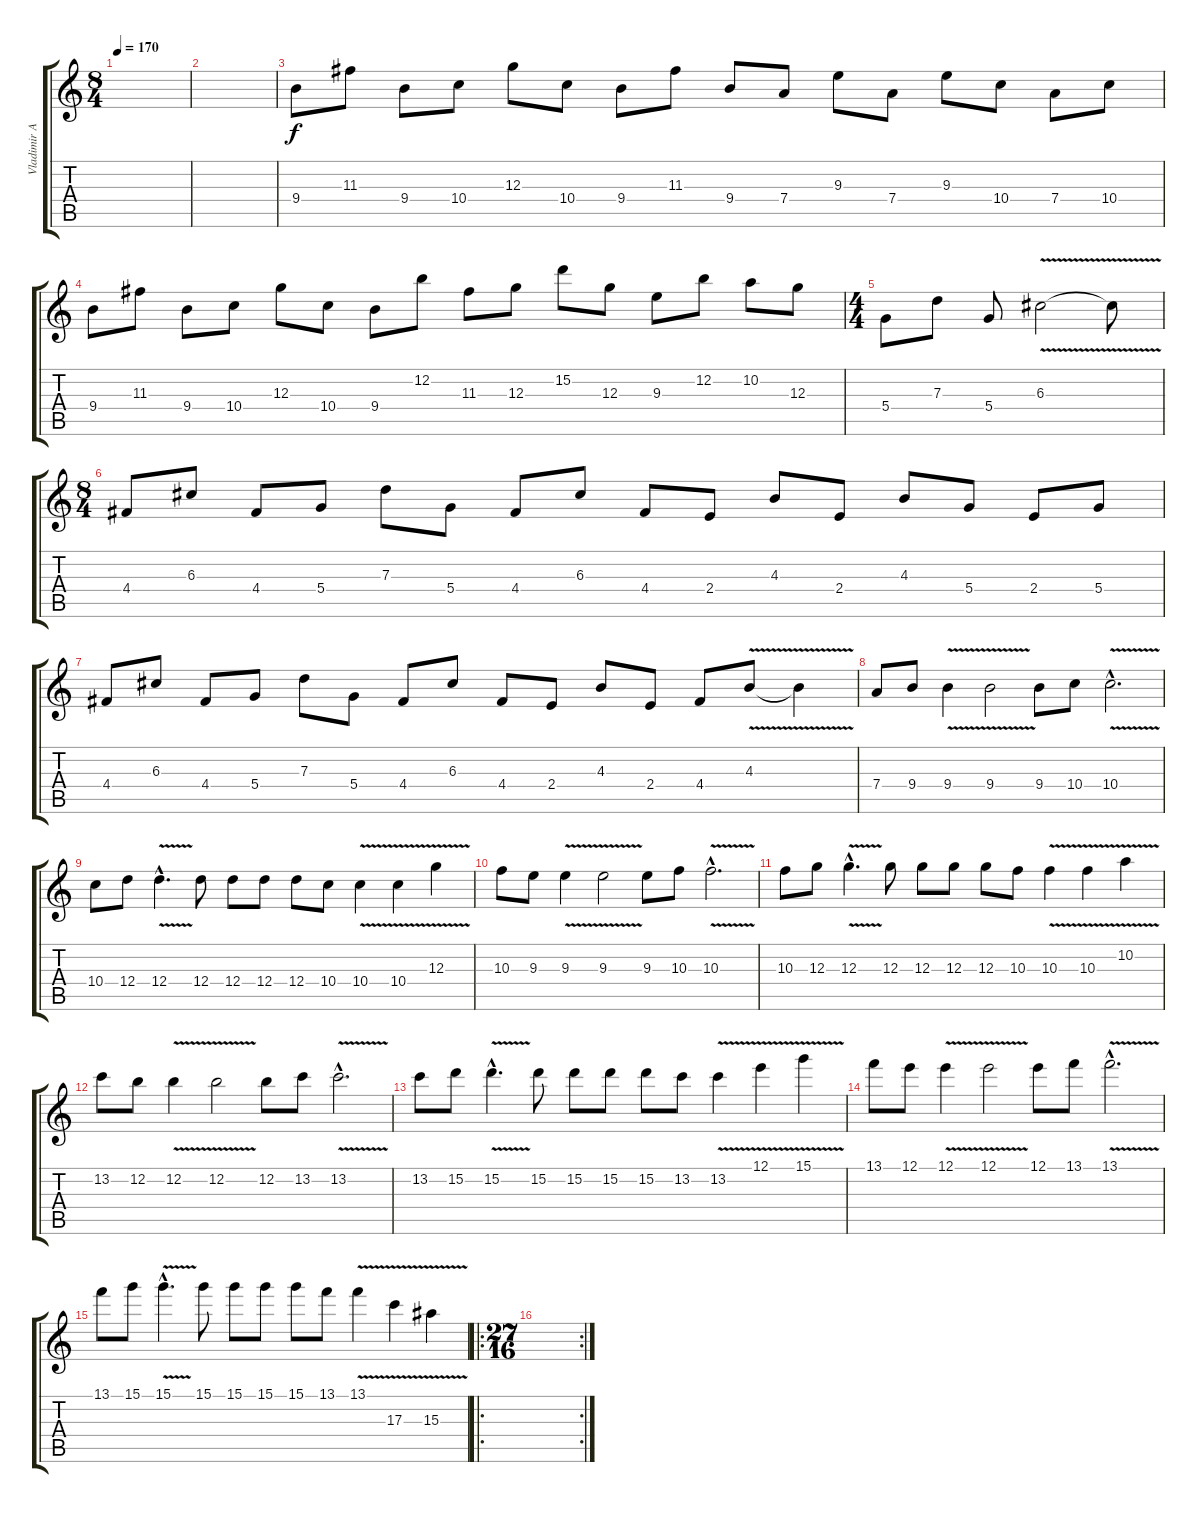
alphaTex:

\track ("Vladimir Antipov guitar" "Vladimir A") {instrument distortionguitar}
\staff {score tabs}
\tuning (E4 B3 G3 D3 A2 E2) {hide}
\ts (8 4)
\tempo 170
\clef g2
\ks c
|
|
9.4.8 11.3.8 9.4.8 10.4.8 12.3.8 10.4.8 9.4.8 11.3.8 9.4.8 7.4.8 9.3.8 7.4.8 9.3.8 10.4.8 7.4.8 10.4.8 |
9.4.8 11.3.8 9.4.8 10.4.8 12.3.8 10.4.8 9.4.8 12.2.8 11.3.8 12.3.8 15.2.8 12.3.8 9.3.8 12.2.8 10.2.8 12.3.8 |
\ts (4 4)
5.4.8 7.3.8 5.4.8 6.3{v}.2 6.3{t}.8 |
\ts (8 4)
4.4.8 6.3.8 4.4.8 5.4.8 7.3.8 5.4.8 4.4.8 6.3.8 4.4.8 2.4.8 4.3.8 2.4.8 4.3.8 5.4.8 2.4.8 5.4.8 |
4.4.8 6.3.8 4.4.8 5.4.8 7.3.8 5.4.8 4.4.8 6.3.8 4.4.8 2.4.8 4.3.8 2.4.8 4.4.8 4.3{v}.8 4.3{t}.4 |
7.4.8 9.4.8 9.4{v}.4 9.4{v}.2 9.4.8 10.4.8 10.4{v hac}.2{d} |
10.4.8 12.4.8 12.4{v hac}.4{d} 12.4.8 12.4.8 12.4.8 12.4.8 10.4.8 10.4{v}.4 10.4{v}.4 12.3{v}.4 |
10.3.8 9.3.8 9.3{v}.4 9.3{v}.2 9.3.8 10.3.8 10.3{v hac}.2{d} |
10.3.8 12.3.8 12.3{v hac}.4{d} 12.3.8 12.3.8 12.3.8 12.3.8 10.3.8 10.3{v}.4 10.3{v}.4 10.2{v}.4 |
13.2.8 12.2.8 12.2{v}.4 12.2{v}.2 12.2.8 13.2.8 13.2{v hac}.2{d} |
13.2.8 15.2.8 15.2{v hac}.4{d} 15.2.8 15.2.8 15.2.8 15.2.8 13.2.8 13.2{v}.4 12.1{v}.4 15.1{v}.4 |
13.1.8 12.1.8 12.1{v}.4 12.1{v}.2 12.1.8 13.1.8 13.1{v hac}.2{d} |
13.1.8 15.1.8 15.1{v hac}.4{d} 15.1.8 15.1.8 15.1.8 15.1.8 13.1.8 13.1{v}.4 17.3{v}.4 15.3{v}.4 |
\ro
\rc 2
\ts (27 16)
